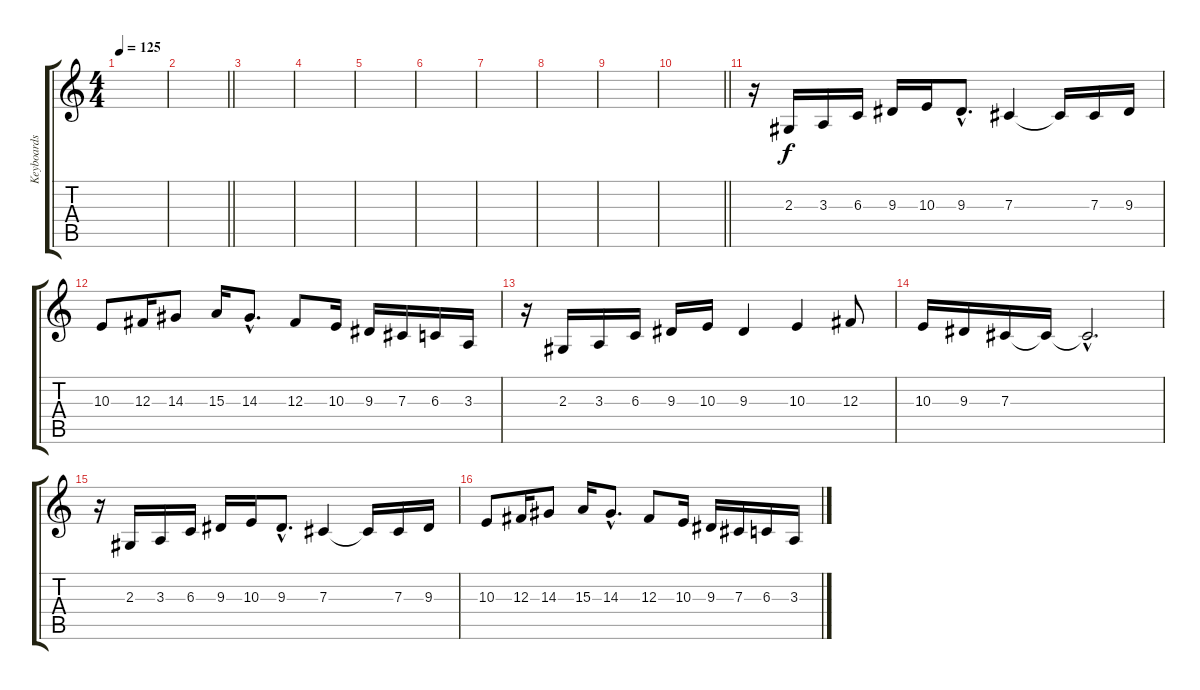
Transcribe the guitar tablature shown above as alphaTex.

\track ("Keyboards" "Keyboards") {instrument lead2sawtooth}
\staff {score tabs}
\tuning (Eb4 Bb3 Gb3 Db3 Ab2 Eb2) {hide}
\ts (4 4)
\tempo 125
\clef g2
\ks c
|
\barLineRight lightlight
|
|
|
|
|
|
|
|
\barLineRight lightlight
|
r.16 2.3.16 3.3.16 6.3.16 9.3.16 10.3.16 9.3{hac}.8{d} 7.3.4 7.3{t}.16 7.3.16 9.3.16 |
10.3.8 12.3.16 14.3.8 15.3.16 14.3{hac}.8{d} 12.3.8 10.3.16 9.3.16 7.3.16 6.3.16 3.3.16 |
r.16 2.3.16 3.3.16 6.3.16 9.3.16 10.3.16 9.3.4 10.3.4 12.3.8 |
10.3.16 9.3.16 7.3.16 7.3{t}.16 7.3{hac t}.2{d} |
r.16 2.3.16 3.3.16 6.3.16 9.3.16 10.3.16 9.3{hac}.8{d} 7.3.4 7.3{t}.16 7.3.16 9.3.16 |
10.3.8 12.3.16 14.3.8 15.3.16 14.3{hac}.8{d} 12.3.8 10.3.16 9.3.16 7.3.16 6.3.16 3.3.16
